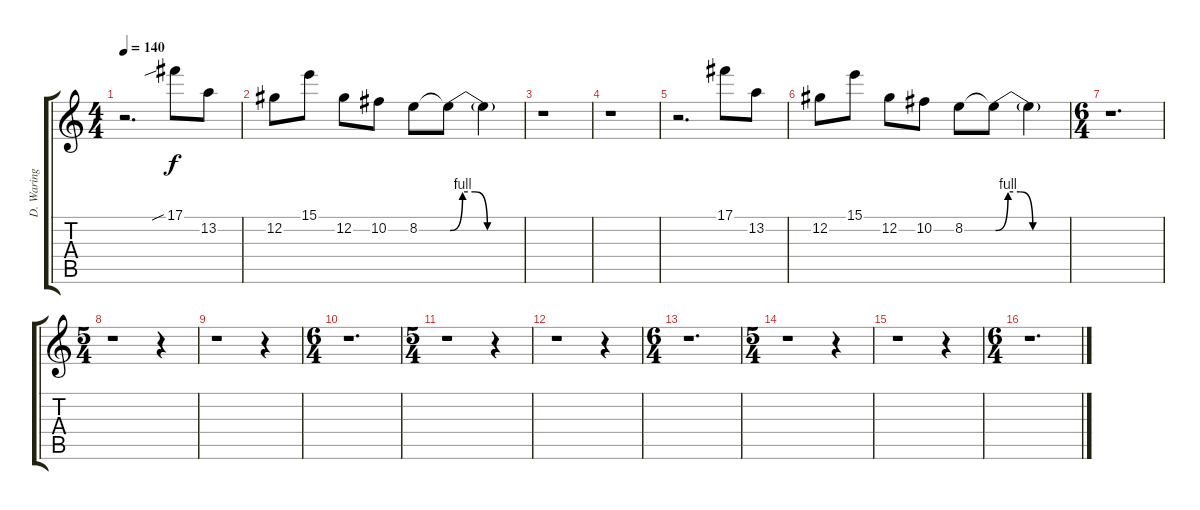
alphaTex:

\track ("D. Waring Lead Gtr." "D. Waring ") {instrument distortionguitar}
\staff {score tabs}
\tuning (Db4 Ab3 E3 B2 Gb2 Db2) {hide}
\ts (4 4)
\tempo 140
\clef g2
\ks c
r.2{d dy f volume 13 instrument distortionguitar} 17.1{sib}.8 13.2.8 |
12.2.8 15.1.8 12.2.8 10.2.8 8.2.8 8.2{be (custom 0 0 10 4 20 4 30 0 60 0) t}.8 8.2{t}.4 |
r.1 |
r.1 |
r.2{d} 17.1.8 13.2.8 |
12.2.8 15.1.8 12.2.8 10.2.8 8.2.8 8.2{be (custom 0 0 10 4 20 4 30 0 60 0) t}.8 8.2{t}.4 |
\ts (6 4)
r.1{d} |
\ts (5 4)
r.1 r.4 |
r.1 r.4 |
\ts (6 4)
r.1{d} |
\ts (5 4)
r.1 r.4 |
r.1 r.4 |
\ts (6 4)
r.1{d} |
\ts (5 4)
r.1 r.4 |
r.1 r.4 |
\ts (6 4)
r.1{d}
